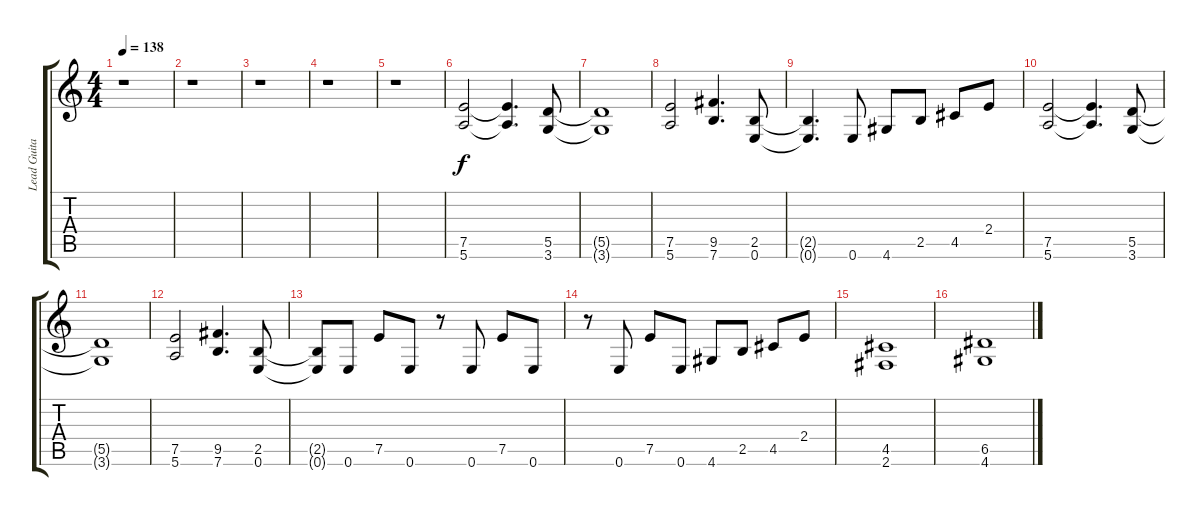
\track ("Lead Guitar" "Lead Guita") {instrument distortionguitar}
\staff {score tabs}
\tuning (E4 B3 G3 D3 A2 E2) {hide}
\ts (4 4)
\tempo 138
\clef g2
\ks c
r.1{dy f} |
r.1 |
r.1 |
r.1 |
r.1 |
(7.5 5.6).2 (7.5{t} 5.6{t}).4{d} (5.5 3.6).8 |
(5.5{t} 3.6{t}).1 |
(7.5 5.6).2 (9.5 7.6).4{d} (2.5 0.6).8 |
(2.5{t} 0.6{t}).4{d} 0.6.8 4.6.8 2.5.8 4.5.8 2.4.8 |
(7.5 5.6).2 (7.5{t} 5.6{t}).4{d} (5.5 3.6).8 |
(5.5{t} 3.6{t}).1 |
(7.5 5.6).2 (9.5 7.6).4{d} (2.5 0.6).8 |
(2.5{t} 0.6{t}).8 0.6.8 7.5.8 0.6.8 r.8 0.6.8 7.5.8 0.6.8 |
r.8 0.6.8 7.5.8 0.6.8 4.6.8 2.5.8 4.5.8 2.4.8 |
(4.5 2.6).1 |
(6.5 4.6).1
